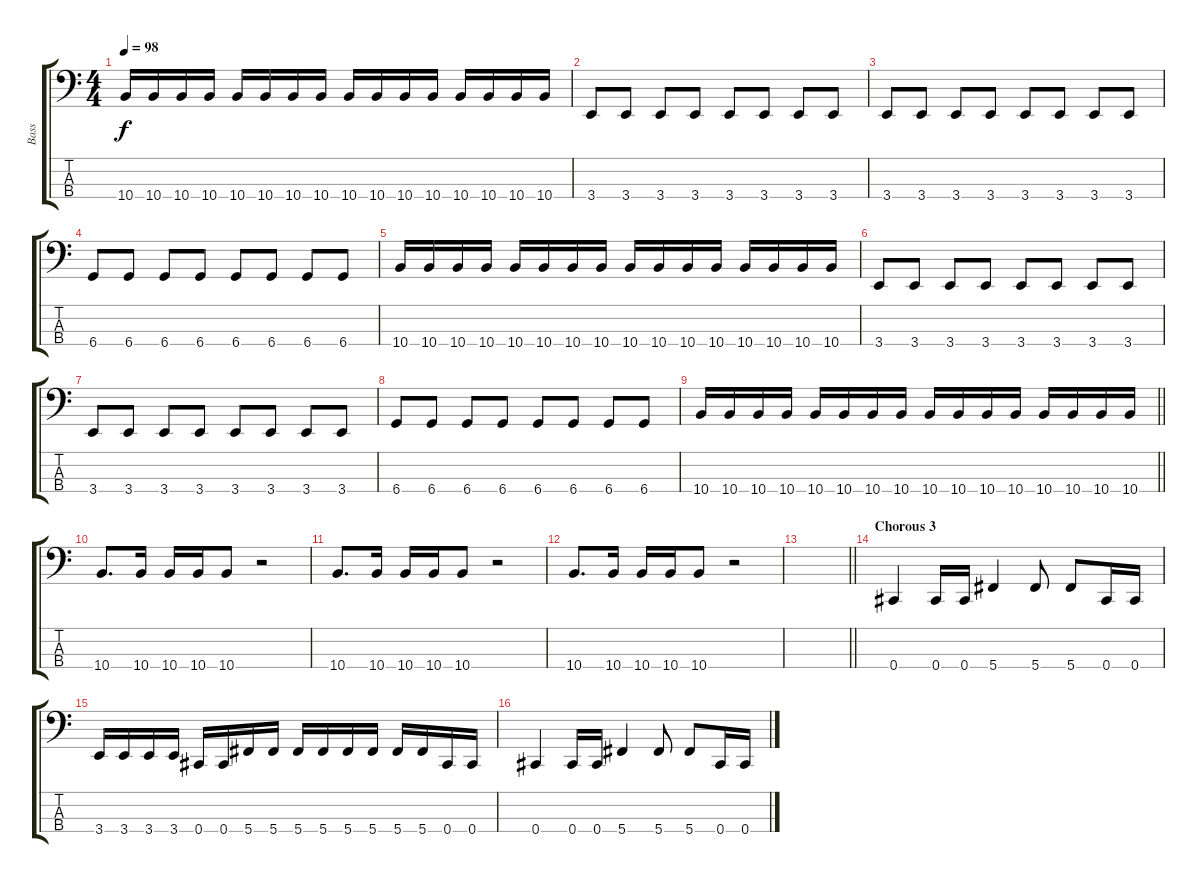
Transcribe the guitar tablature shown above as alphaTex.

\track ("Bass" "Bass") {instrument electricbassfinger}
\staff {score tabs}
\tuning (Gb2 Db2 Ab1 Db1) {hide}
\ts (4 4)
\tempo 98
\clef f4
\ks c
10.4.16{dy f} 10.4.16 10.4.16 10.4.16 10.4.16 10.4.16 10.4.16 10.4.16 10.4.16 10.4.16 10.4.16 10.4.16 10.4.16 10.4.16 10.4.16 10.4.16 |
3.4.8 3.4.8 3.4.8 3.4.8 3.4.8 3.4.8 3.4.8 3.4.8 |
3.4.8 3.4.8 3.4.8 3.4.8 3.4.8 3.4.8 3.4.8 3.4.8 |
6.4.8 6.4.8 6.4.8 6.4.8 6.4.8 6.4.8 6.4.8 6.4.8 |
10.4.16 10.4.16 10.4.16 10.4.16 10.4.16 10.4.16 10.4.16 10.4.16 10.4.16 10.4.16 10.4.16 10.4.16 10.4.16 10.4.16 10.4.16 10.4.16 |
3.4.8 3.4.8 3.4.8 3.4.8 3.4.8 3.4.8 3.4.8 3.4.8 |
3.4.8 3.4.8 3.4.8 3.4.8 3.4.8 3.4.8 3.4.8 3.4.8 |
6.4.8 6.4.8 6.4.8 6.4.8 6.4.8 6.4.8 6.4.8 6.4.8 |
\barLineRight lightlight
10.4.16 10.4.16 10.4.16 10.4.16 10.4.16 10.4.16 10.4.16 10.4.16 10.4.16 10.4.16 10.4.16 10.4.16 10.4.16 10.4.16 10.4.16 10.4.16 |
\section ("" "")
10.4.8{d} 10.4.16 10.4.16 10.4.16 10.4.8 r.2 |
10.4.8{d} 10.4.16 10.4.16 10.4.16 10.4.8 r.2 |
10.4.8{d} 10.4.16 10.4.16 10.4.16 10.4.8 r.2 |
\barLineRight lightlight
|
\section ("" "Chorous 3")
0.4.4 0.4.16 0.4.16 5.4.4 5.4.8 5.4.8 0.4.16 0.4.16 |
3.4.16 3.4.16 3.4.16 3.4.16 0.4.16 0.4.16 5.4.16 5.4.16 5.4.16 5.4.16 5.4.16 5.4.16 5.4.16 5.4.16 0.4.16 0.4.16 |
0.4.4 0.4.16 0.4.16 5.4.4 5.4.8 5.4.8 0.4.16 0.4.16
